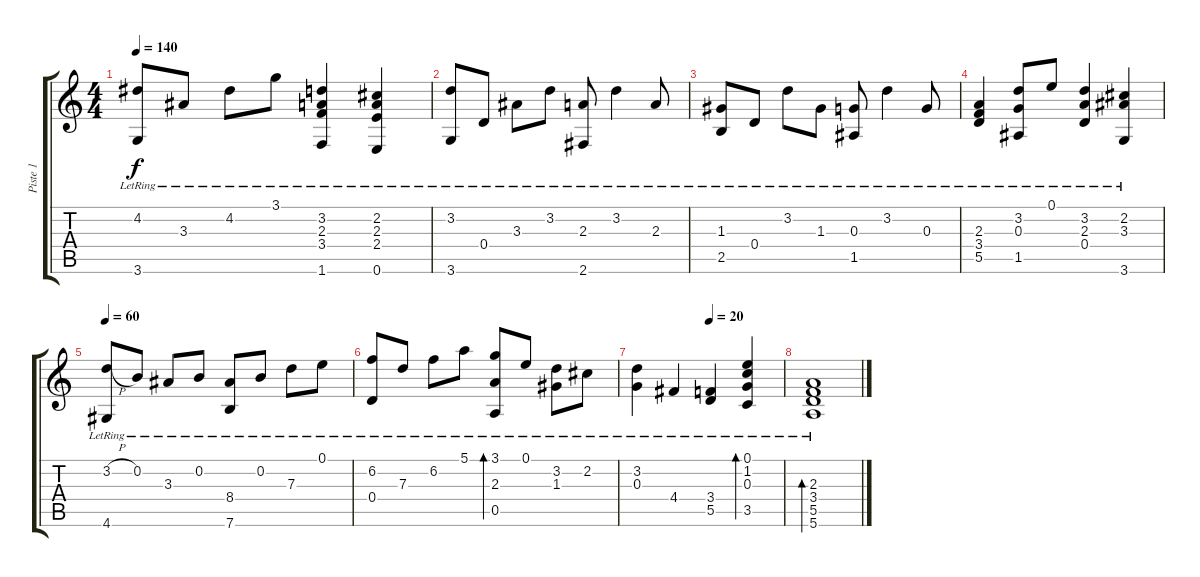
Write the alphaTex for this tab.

\track ("Piste 1" "Piste 1") {instrument acousticguitarnylon}
\staff {score tabs}
\tuning (E4 B3 G3 D3 A2 E2) {hide}
\ts (4 4)
\tempo 140
\clef g2
\ks c
(4.2{lr} 3.6{lr}).8{dy f} 3.3{lr}.8 4.2{lr}.8 3.1{lr}.8 (3.2{lr} 2.3{lr} 3.4{lr} 1.6{lr}).4 (2.2{lr} 2.3{lr} 2.4{lr} 0.6{lr}).4 |
(3.2{lr} 3.6{lr}).8 0.4{lr}.8 3.3{lr}.8 3.2{lr}.8 (2.3{lr} 2.6{lr}).8 3.2{lr}.4 2.3{lr}.8 |
(1.3{lr} 2.5{lr}).8 0.4{lr}.8 3.2{lr}.8 1.3{lr}.8 (0.3{lr} 1.5{lr}).8 3.2{lr}.4 0.3{lr}.8 |
(2.3{lr} 3.4{lr} 5.5{lr}).4 (3.2{lr} 0.3{lr} 1.5{lr}).8 0.1{lr}.8 (3.2{lr} 2.3{lr} 0.4{lr}).4 (2.2{lr} 3.3{lr} 3.6{lr}).4 |
\tempo 60
(3.2{h} 4.6{lr}).8 0.2{lr}.8 3.3{lr}.8 0.2{lr}.8 (8.4{lr} 7.6{lr}).8 0.2{lr}.8 7.3{lr}.8 0.1{lr}.8 |
(6.2{lr} 0.4{lr}).8 7.3{lr}.8 6.2{lr}.8 5.1{lr}.8 (3.1{lr} 2.3{lr} 0.5{lr}).8{bd 240} 0.1{lr}.8 (3.2{lr} 1.3{lr}).8 2.2{lr}.8 |
\tempo (20 0.5)
(3.2{lr} 0.3{lr}).4 4.4{lr}.4 (3.4{lr} 5.5{lr}).4 (0.1{lr} 1.2{lr} 0.3{lr} 3.5{lr}).4{bd 240} |
(2.3{lr} 3.4{lr} 5.5{lr} 5.6{lr}).1{bd 240}
